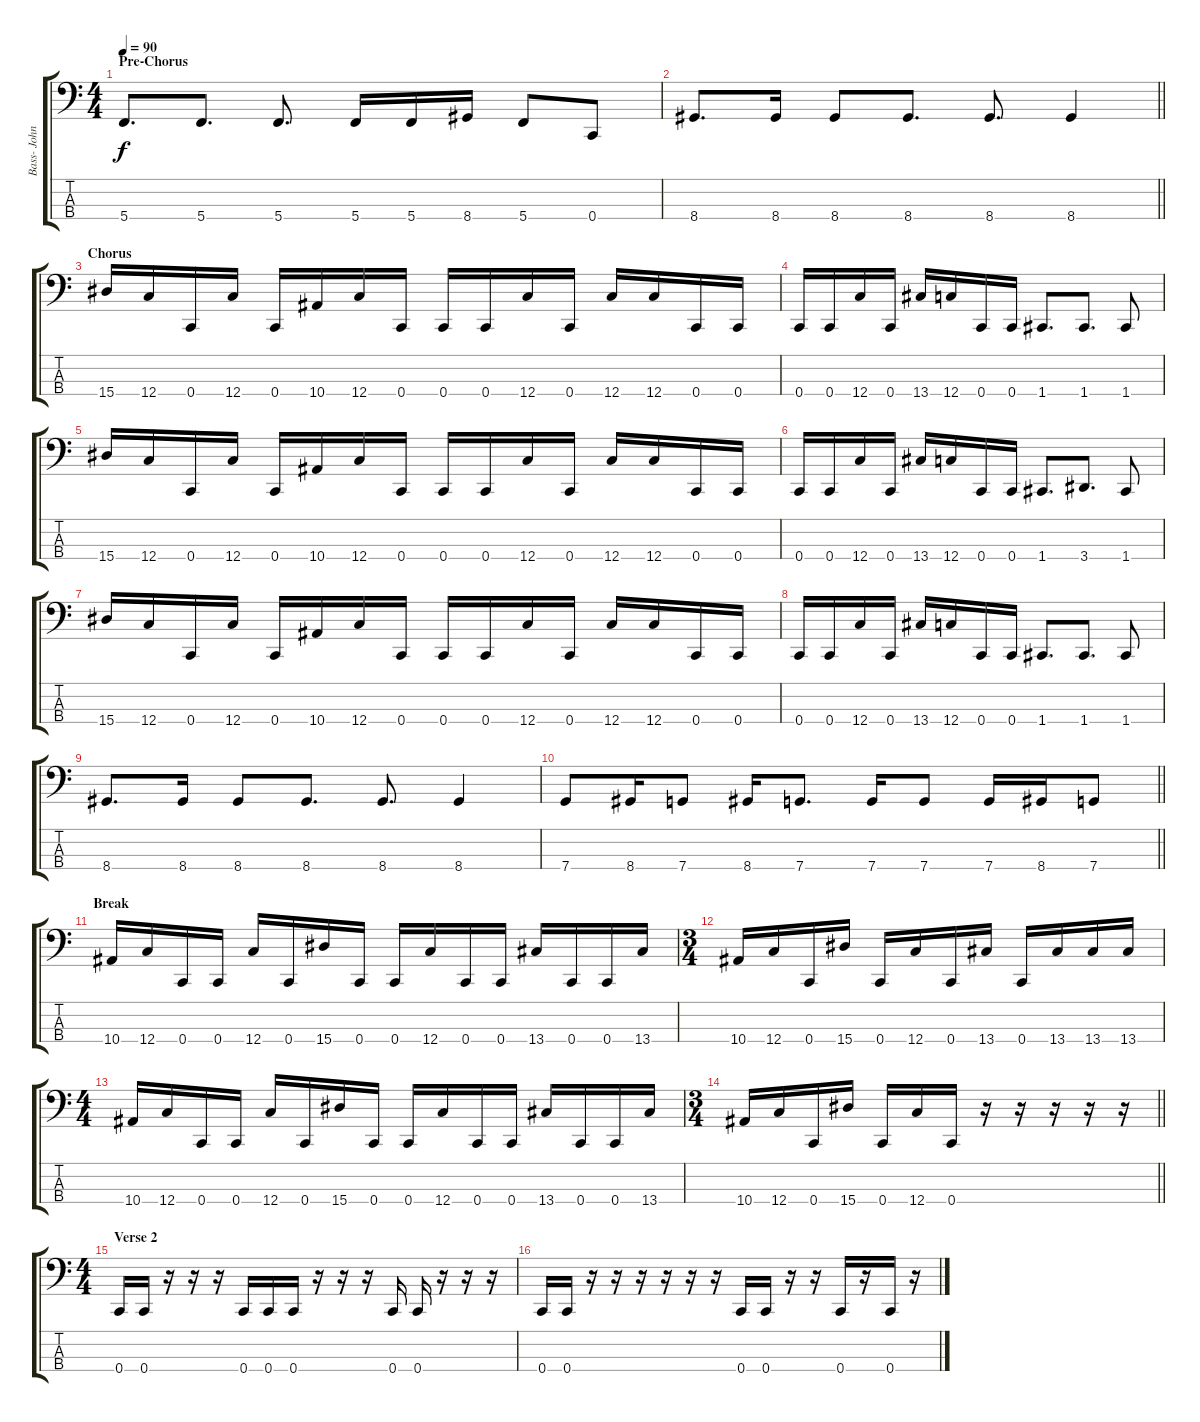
\track ("Bass- John Moyer" "Bass- John") {instrument electricbassfinger}
\staff {score tabs}
\tuning (F2 C2 G1 C1) {hide}
\ts (4 4)
\section ("" "Pre-Chorus")
\tempo 90
\clef f4
\ks c
5.4.8{d dy f} 5.4.8{d} 5.4.8{d} 5.4.16 5.4.16 8.4.16 5.4.8 0.4.8 |
\barLineRight lightlight
8.4.8{d} 8.4.16 8.4.8 8.4.8{d} 8.4.8{d} 8.4.4 |
\section ("" "Chorus")
15.4.16 12.4.16 0.4.16 12.4.16 0.4.16 10.4.16 12.4.16 0.4.16 0.4.16 0.4.16 12.4.16 0.4.16 12.4.16 12.4.16 0.4.16 0.4.16 |
0.4.16 0.4.16 12.4.16 0.4.16 13.4.16 12.4.16 0.4.16 0.4.16 1.4.8{d} 1.4.8{d} 1.4.8 |
15.4.16 12.4.16 0.4.16 12.4.16 0.4.16 10.4.16 12.4.16 0.4.16 0.4.16 0.4.16 12.4.16 0.4.16 12.4.16 12.4.16 0.4.16 0.4.16 |
0.4.16 0.4.16 12.4.16 0.4.16 13.4.16 12.4.16 0.4.16 0.4.16 1.4.8{d} 3.4.8{d} 1.4.8 |
15.4.16 12.4.16 0.4.16 12.4.16 0.4.16 10.4.16 12.4.16 0.4.16 0.4.16 0.4.16 12.4.16 0.4.16 12.4.16 12.4.16 0.4.16 0.4.16 |
0.4.16 0.4.16 12.4.16 0.4.16 13.4.16 12.4.16 0.4.16 0.4.16 1.4.8{d} 1.4.8{d} 1.4.8 |
8.4.8{d} 8.4.16 8.4.8 8.4.8{d} 8.4.8{d} 8.4.4 |
\barLineRight lightlight
7.4.8 8.4.16 7.4.8 8.4.16 7.4.8{d} 7.4.16 7.4.8 7.4.16 8.4.16 7.4.8 |
\section ("" "Break")
10.4.16 12.4.16 0.4.16 0.4.16 12.4.16 0.4.16 15.4.16 0.4.16 0.4.16 12.4.16 0.4.16 0.4.16 13.4.16 0.4.16 0.4.16 13.4.16 |
\ts (3 4)
10.4.16 12.4.16 0.4.16 15.4.16 0.4.16 12.4.16 0.4.16 13.4.16 0.4.16 13.4.16 13.4.16 13.4.16 |
\ts (4 4)
10.4.16 12.4.16 0.4.16 0.4.16 12.4.16 0.4.16 15.4.16 0.4.16 0.4.16 12.4.16 0.4.16 0.4.16 13.4.16 0.4.16 0.4.16 13.4.16 |
\ts (3 4)
\barLineRight lightlight
10.4.16 12.4.16 0.4.16 15.4.16 0.4.16 12.4.16 0.4.16 r.16 r.16 r.16 r.16 r.16 |
\ts (4 4)
\section ("" "Verse 2")
0.4.16 0.4.16 r.16 r.16 r.16 0.4.16 0.4.16 0.4.16 r.16 r.16 r.16 0.4.16 0.4.16 r.16 r.16 r.16 |
0.4.16 0.4.16 r.16 r.16 r.16 r.16 r.16 r.16 0.4.16 0.4.16 r.16 r.16 0.4.16 r.16 0.4.16 r.16
